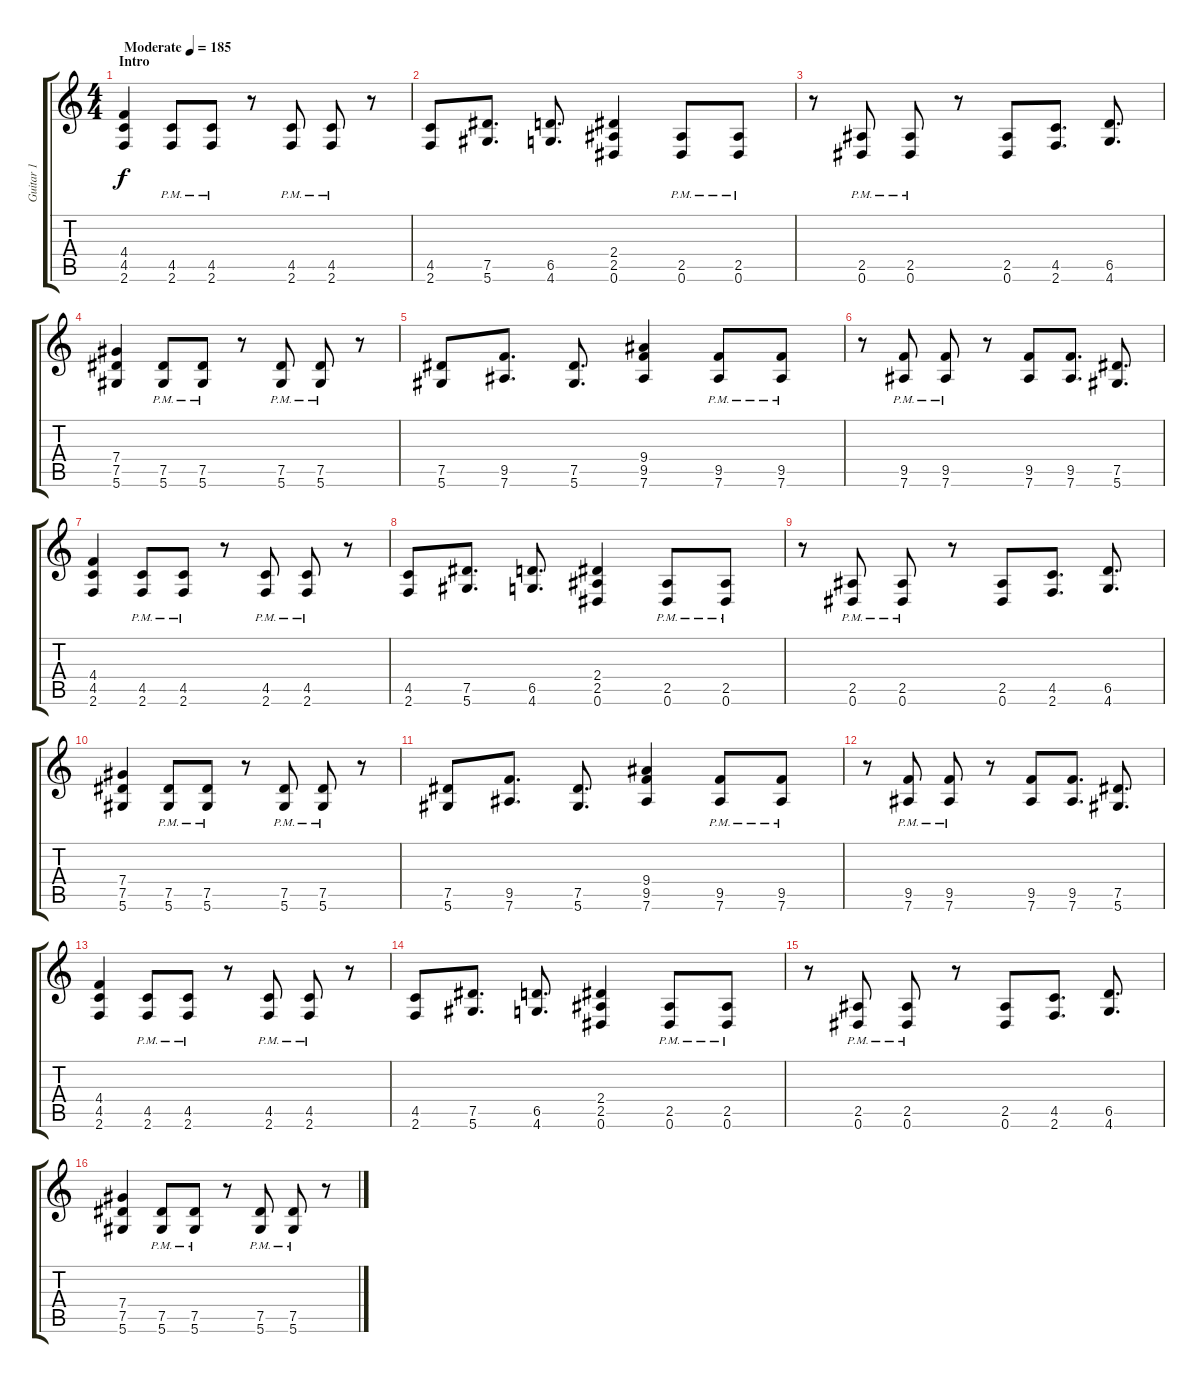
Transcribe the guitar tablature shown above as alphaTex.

\track ("Guitar 1" "Guitar 1") {instrument distortionguitar}
\staff {score tabs}
\tuning (Eb4 Bb3 Gb3 Db3 Ab2 Eb2) {hide}
\ts (4 4)
\section ("" "Intro")
\tempo (185 "Moderate")
\clef g2
\ks c
(4.4 4.5 2.6).4{dy f instrument distortionguitar} (4.5 2.6{pm}).8 (4.5 2.6{pm}).8 r.8 (4.5 2.6{pm}).8 (4.5 2.6{pm}).8 r.8 |
(4.5 2.6).8 (7.5 5.6).8{d} (6.5 4.6).8{d} (2.4 2.5 0.6).4 (2.5 0.6{pm}).8 (2.5 0.6{pm}).8 |
r.8 (2.5 0.6{pm}).8 (2.5 0.6{pm}).8 r.8 (2.5 0.6).8 (4.5 2.6).8{d} (6.5 4.6).8{d} |
(7.4 7.5 5.6).4 (7.5 5.6{pm}).8 (7.5 5.6{pm}).8 r.8 (7.5 5.6{pm}).8 (7.5 5.6{pm}).8 r.8 |
(7.5 5.6).8 (9.5 7.6).8{d} (7.5 5.6).8{d} (9.4 9.5 7.6).4 (9.5 7.6{pm}).8 (9.5 7.6{pm}).8 |
r.8 (9.5 7.6{pm}).8 (9.5 7.6{pm}).8 r.8 (9.5 7.6).8 (9.5 7.6).8{d} (7.5 5.6).8{d} |
(4.4 4.5 2.6).4 (4.5 2.6{pm}).8 (4.5 2.6{pm}).8 r.8 (4.5 2.6{pm}).8 (4.5 2.6{pm}).8 r.8 |
(4.5 2.6).8 (7.5 5.6).8{d} (6.5 4.6).8{d} (2.4 2.5 0.6).4 (2.5 0.6{pm}).8 (2.5 0.6{pm}).8 |
r.8 (2.5 0.6{pm}).8 (2.5 0.6{pm}).8 r.8 (2.5 0.6).8 (4.5 2.6).8{d} (6.5 4.6).8{d} |
(7.4 7.5 5.6).4 (7.5 5.6{pm}).8 (7.5 5.6{pm}).8 r.8 (7.5 5.6{pm}).8 (7.5 5.6{pm}).8 r.8 |
(7.5 5.6).8 (9.5 7.6).8{d} (7.5 5.6).8{d} (9.4 9.5 7.6).4 (9.5 7.6{pm}).8 (9.5 7.6{pm}).8 |
r.8 (9.5 7.6{pm}).8 (9.5 7.6{pm}).8 r.8 (9.5 7.6).8 (9.5 7.6).8{d} (7.5 5.6).8{d} |
(4.4 4.5 2.6).4 (4.5 2.6{pm}).8 (4.5 2.6{pm}).8 r.8 (4.5 2.6{pm}).8 (4.5 2.6{pm}).8 r.8 |
(4.5 2.6).8 (7.5 5.6).8{d} (6.5 4.6).8{d} (2.4 2.5 0.6).4 (2.5 0.6{pm}).8 (2.5 0.6{pm}).8 |
r.8 (2.5 0.6{pm}).8 (2.5 0.6{pm}).8 r.8 (2.5 0.6).8 (4.5 2.6).8{d} (6.5 4.6).8{d} |
(7.4 7.5 5.6).4 (7.5 5.6{pm}).8 (7.5 5.6{pm}).8 r.8 (7.5 5.6{pm}).8 (7.5 5.6{pm}).8 r.8
